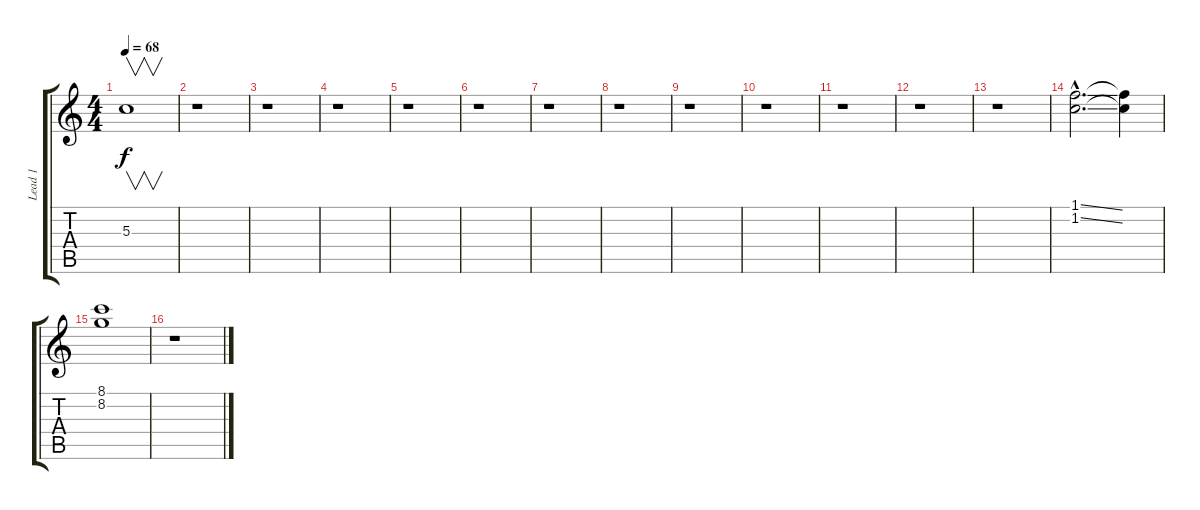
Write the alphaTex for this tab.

\track ("Lead 1" "Lead 1") {instrument distortionguitar}
\staff {score tabs}
\tuning (E4 B3 G3 D3 A2 E2) {hide}
\ts (4 4)
\tempo 68
\clef g2
\ks c
5.3.1{v dy f} |
r.1 |
r.1 |
r.1 |
r.1 |
r.1 |
r.1 |
r.1 |
r.1 |
r.1 |
r.1 |
r.1 |
r.1 |
(1.1{ss hac} 1.2{ss hac}).2{d} (1.1{t} 1.2{t}).4 |
(8.1 8.2).1 |
r.1
